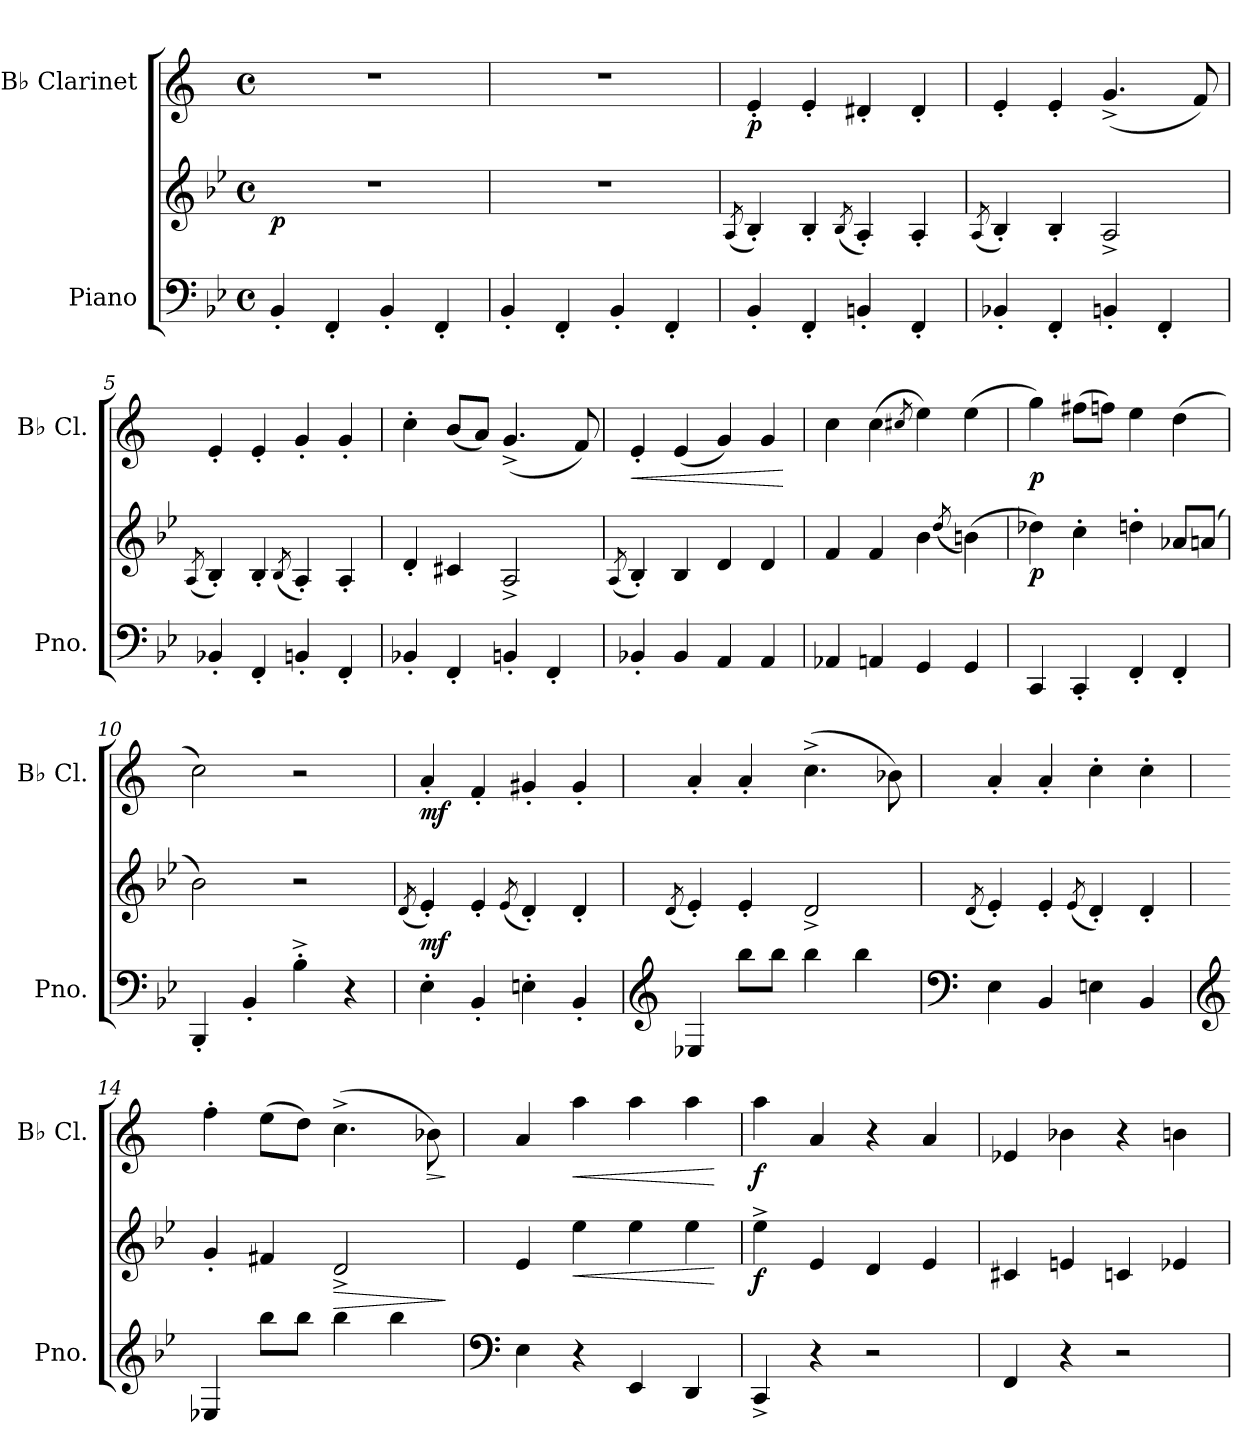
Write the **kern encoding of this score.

**kern	**kern	**dynam	**kern	**dynam
*part2	*part2	*part2	*part1	*part1
*staff3	*staff2	*staff2/3	*staff1	*staff1
*I"Piano	*	*	*I"B♭ Clarinet	*
*I'Pno.	*	*	*I'B♭ Cl.	*
*clefF4	*clefG2	*	*clefG2	*
*	*	*	*ITrd1c2	*
*k[b-e-]	*k[b-e-]	*	*k[b-e-]	*
*M4/4	*M4/4	*	*M4/4	*
*met(c)	*met(c)	*	*met(c)	*
*MM80	*MM80	*	*MM80	*
=1	=1	=1	=1	=1
!	!	!LO:DY:b	!	!
4BB-'/	1r	p	1r	.
4FF'/	.	.	.	.
4BB-'/	.	.	.	.
4FF'/	.	.	.	.
=2	=2	=2	=2	=2
4BB-'/	1r	.	1r	.
4FF'/	.	.	.	.
4BB-'/	.	.	.	.
4FF'/	.	.	.	.
=3	=3	=3	=3	=3
.	(8qA/	.	.	.
!	!	!	!	!LO:DY:b
4BB-'/	4B-'/)	.	4d'/	p
4FF'/	4B-'/	.	4d'/	.
.	(8qB-/	.	.	.
4BBn'/	4A'/)	.	4c#X'/	.
4FF'/	4A'/	.	4c#'/	.
=4	=4	=4	=4	=4
.	(8qA/	.	.	.
4BB-X'/	4B-'/)	.	4d'/	.
4FF'/	4B-'/	.	4d'/	.
4BBn'/	2A^/	.	(4.f^/	.
4FF'/	.	.	.	.
.	.	.	8e-/)	.
=5	=5	=5	=5	=5
.	(8qA/	.	.	.
4BB-X'/	4B-'/)	.	4d'/	.
4FF'/	4B-'/	.	4d'/	.
.	(8qB-/	.	.	.
4BBn'/	4A'/)	.	4f'/	.
4FF'/	4A'/	.	4f'/	.
!!LO:LB:g=z
=6	=6	=6	=6	=6
4BB-X'/	4d'/	.	4b-'\	.
4FF'/	4c#X/	.	(8a/L	.
.	.	.	8g/J)	.
4BBn'/	2A^/	.	(4.f^/	.
4FF'/	.	.	.	.
.	.	.	8e-/)	.
=7	=7	=7	=7	=7
.	(8qA/	.	.	.
!	!	!	!	!LO:HP:b
4BB-X'/	4B-'/)	.	4d'/	<
4BB-/	4B-/	.	(4d/	.
4AA/	4d/	.	4f/)	.
4AA/	4d/	.	4f/	.
.	.	.	.	[
=8	=8	=8	=8	=8
4AA-X/	4f/	.	4b-\	.
4AAn/	4f/	.	(4b-\	.
.	.	.	8qbn/	.
4GG/	4b-\	.	4dd\)	.
.	(8qdd/	.	.	.
4GG/	(4bn\)	.	(4dd\	.
=9	=9	=9	=9	=9
!	!	!LO:DY:b	!	!LO:DY:b
4CC/	4dd-X\)	p	4ff\)	p
4CC'/	4cc'\	.	(8een\L	.
.	.	.	8ee-X\J)	.
4FF'/	4ddn'\	.	4dd\	.
4FF'/	8a-X/L	.	(4cc\	.
.	(8an/J	.	.	.
=10	=10	=10	=10	=10
4BBB-'/	2b-\)	.	2b-\)	.
4BB-'/	.	.	.	.
4B-'^\	2r	.	2r	.
4r	.	.	.	.
!!LO:LB:g=z
=11	=11	=11	=11	=11
.	(8qd/	.	.	.
!	!	!LO:DY:b	!	!LO:DY:b
4E-'\	4e-'/)	mf	4g'/	mf
4BB-'/	4e-'/	.	4e-'/	.
.	(8qe-/	.	.	.
4En'\	4d'/)	.	4f#X'/	.
4BB-'/	4d'/	.	4f#'/	.
=12	=12	=12	=12	=12
*clefG2	*	*	*	*
.	(8qd/	.	.	.
4E-X/	4e-'/)	.	4g'/	.
8bb-\L	4e-'/	.	4g'/	.
8bb-\J	.	.	.	.
4bb-\	2d^/	.	(4.b-^\	.
4bb-\	.	.	.	.
.	.	.	8a-X\)	.
=13	=13	=13	=13	=13
*clefF4	*	*	*	*
.	(8qd/	.	.	.
4E-\	4e-'/)	.	4g'/	.
4BB-/	4e-'/	.	4g'/	.
.	(8qe-/	.	.	.
4En\	4d'/)	.	4b-'\	.
4BB-/	4d'/	.	4b-'\	.
=14	=14	=14	=14	=14
*clefG2	*	*	*	*
4E-X/	4g'/	.	4ee-'\	.
8bb-\L	4f#X/	.	(8dd\L	.
8bb-\J	.	.	8cc\J)	.
!	!	!LO:HP:b	!	!
4bb-\	2d^/	>	(4.b-^\	.
4bb-\	.	.	.	.
!	!	!	!	!LO:HP:b
.	.	.	8a-X\)	>
.	.	]	.	]
=15	=15	=15	=15	=15
*clefF4	*	*	*	*
4E-\	4e-/	.	4g/	.
!	!	!LO:HP:b	!	!LO:HP:b
4r	4ee-\	<	4gg\	<
4EE-/	4ee-\	.	4gg\	.
4DD/	4ee-\	.	4gg\	.
.	.	[	.	[
!!LO:LB:g=z
=16	=16	=16	=16	=16
!	!	!LO:DY:b	!	!LO:DY:b
4CC^/	4ee-^\	f	4gg\	f
4r	4e-/	.	4g/	.
2r	4d/	.	4r	.
.	4e-/	.	4g/	.
=17	=17	=17	=17	=17
4FF/	4c#X/	.	4d-X/	.
4r	4en/	.	4a-X\	.
2r	4cn/	.	4r	.
.	4e-X/	.	4an\	.
=	=	=	=	=
*-	*-	*-	*-	*-
